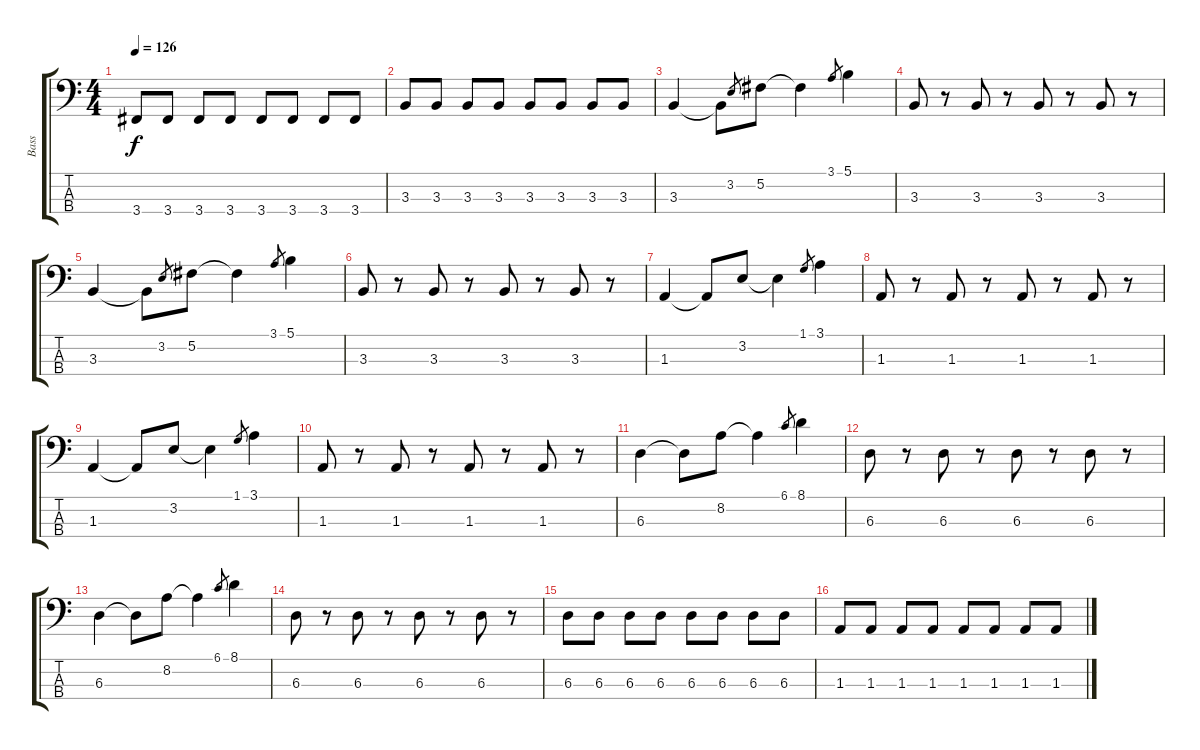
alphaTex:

\track ("Bass" "Bass") {instrument electricbasspick}
\staff {score tabs}
\tuning (Gb2 Db2 Ab1 Eb1) {hide}
\ts (4 4)
\tempo 126
\clef f4
\ks c
3.4.8{dy f} 3.4.8 3.4.8 3.4.8 3.4.8 3.4.8 3.4.8 3.4.8 |
3.3.8 3.3.8 3.3.8 3.3.8 3.3.8 3.3.8 3.3.8 3.3.8 |
3.3.4 3.3{t}.8 3.2.8{gr} 5.2.8 5.2{t}.4 3.1.8{gr} 5.1.4 |
3.3.8 r.8 3.3.8 r.8 3.3.8 r.8 3.3.8 r.8 |
3.3.4 3.3{t}.8 3.2.8{gr} 5.2.8 5.2{t}.4 3.1.8{gr} 5.1.4 |
3.3.8 r.8 3.3.8 r.8 3.3.8 r.8 3.3.8 r.8 |
1.3.4 1.3{t}.8 3.2.8 3.2{t}.4 1.1.8{gr} 3.1.4 |
1.3.8 r.8 1.3.8 r.8 1.3.8 r.8 1.3.8 r.8 |
1.3.4 1.3{t}.8 3.2.8 3.2{t}.4 1.1.8{gr} 3.1.4 |
1.3.8 r.8 1.3.8 r.8 1.3.8 r.8 1.3.8 r.8 |
6.3.4 6.3{t}.8 8.2.8 8.2{t}.4 6.1.8{gr} 8.1.4 |
6.3.8 r.8 6.3.8 r.8 6.3.8 r.8 6.3.8 r.8 |
6.3.4 6.3{t}.8 8.2.8 8.2{t}.4 6.1.8{gr} 8.1.4 |
6.3.8 r.8 6.3.8 r.8 6.3.8 r.8 6.3.8 r.8 |
6.3.8 6.3.8 6.3.8 6.3.8 6.3.8 6.3.8 6.3.8 6.3.8 |
1.3.8 1.3.8 1.3.8 1.3.8 1.3.8 1.3.8 1.3.8 1.3{ss}.8
